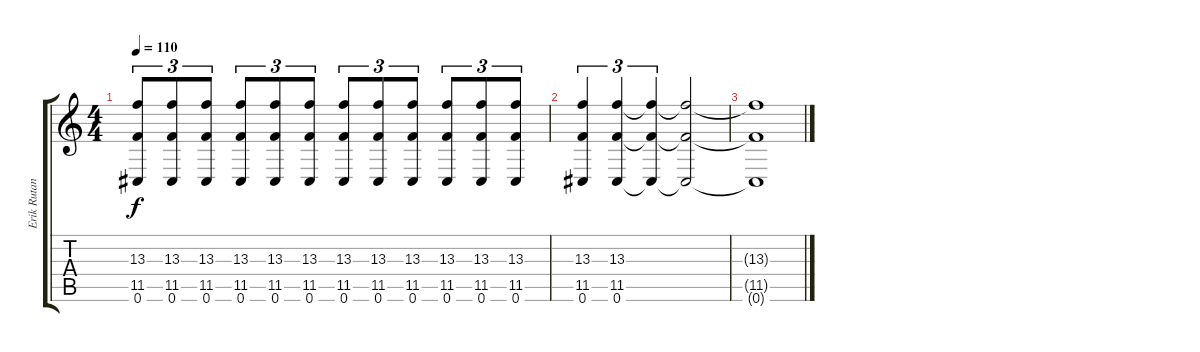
\track ("Erik Rutan" "Erik Rutan") {instrument distortionguitar}
\staff {score tabs}
\tuning (Db4 Ab3 E3 B2 Gb2 Db2) {hide}
\ts (4 4)
\tempo 110
\clef g2
\ks c
(13.3 11.5 0.6).8{tu (3 2) dy f} (13.3 11.5 0.6).8{tu (3 2)} (13.3 11.5 0.6).8{tu (3 2)} (13.3 11.5 0.6).8{tu (3 2)} (13.3 11.5 0.6).8{tu (3 2)} (13.3 11.5 0.6).8{tu (3 2)} (13.3 11.5 0.6).8{tu (3 2)} (13.3 11.5 0.6).8{tu (3 2)} (13.3 11.5 0.6).8{tu (3 2)} (13.3 11.5 0.6).8{tu (3 2)} (13.3 11.5 0.6).8{tu (3 2)} (13.3 11.5 0.6).8{tu (3 2)} |
(13.3 11.5 0.6).4{tu (3 2) volume 0} (13.3 11.5 0.6).4{tu (3 2)} (13.3{t} 11.5{t} 0.6{t}).4{tu (3 2)} (13.3{t} 11.5{t} 0.6{t}).2 |
(13.3{t} 11.5{t} 0.6{t}).1
